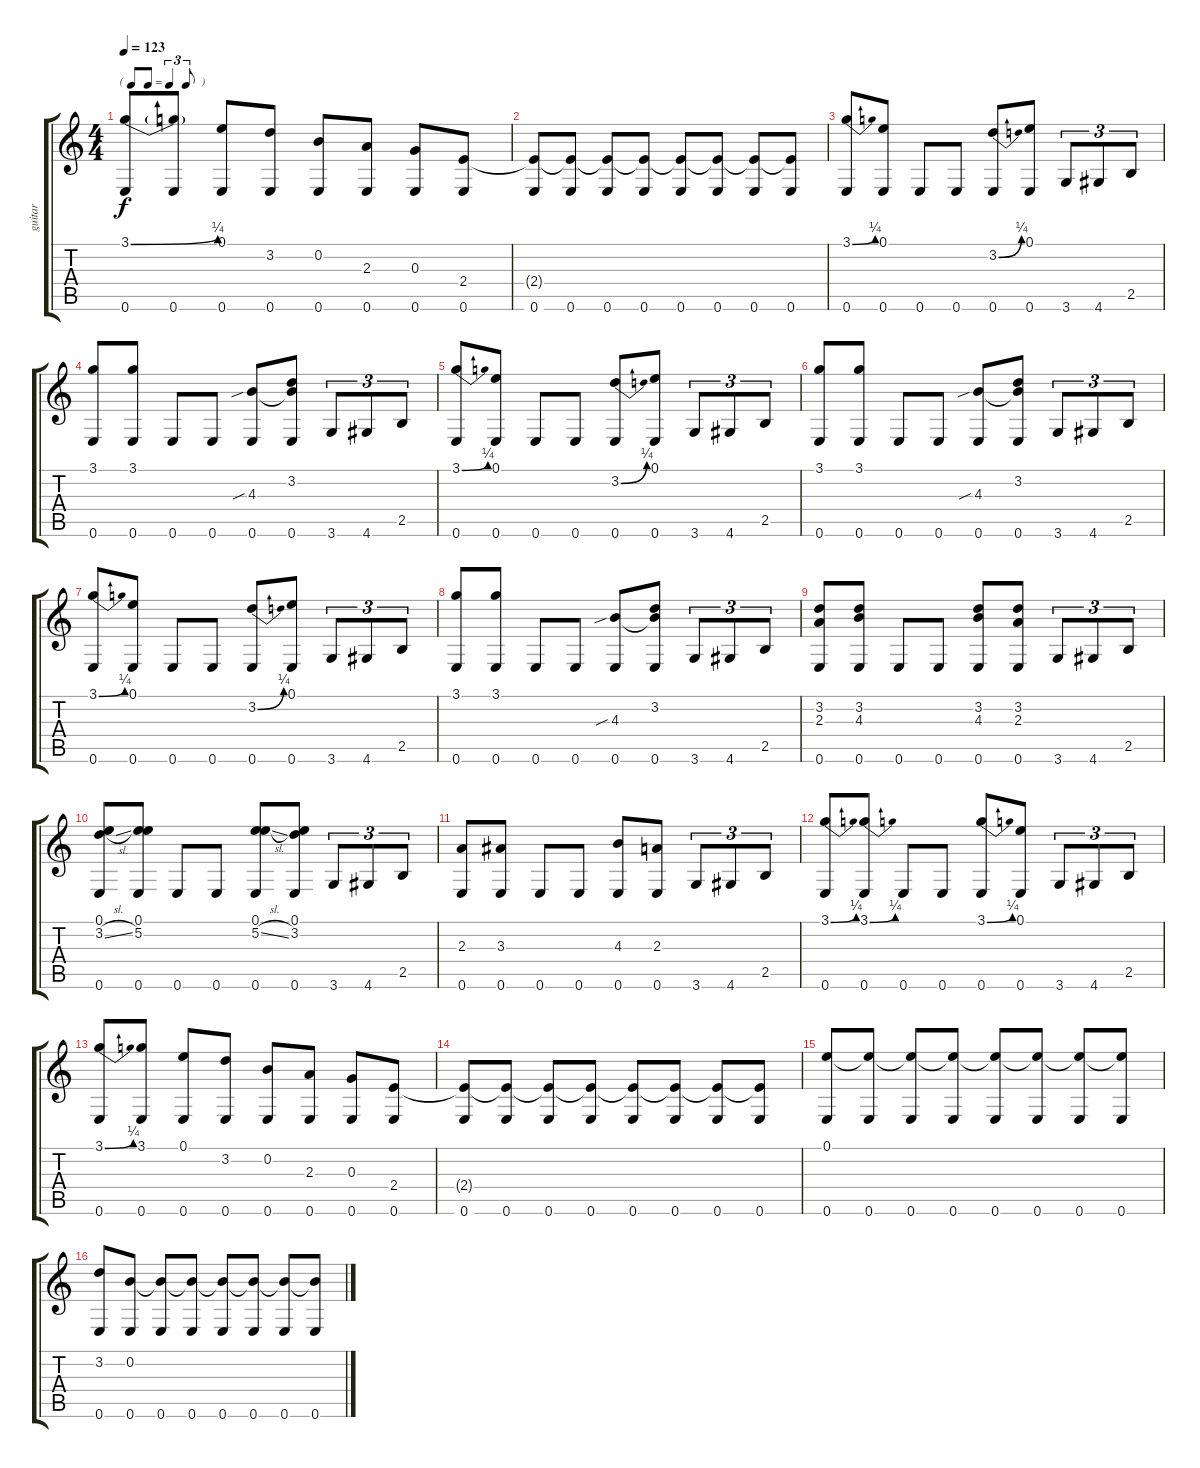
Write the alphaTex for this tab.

\track ("guitar" "guitar") {instrument acousticguitarnylon}
\staff {score tabs}
\tuning (E4 B3 G3 D3 A2 E2) {hide}
\ts (4 4)
\tf triplet8th
\tempo 123
\clef g2
\ks c
(3.1{be (bend 0 0 60 1)} 0.6).8{dy f} (3.1{t} 0.6).8 (0.1 0.6).8 (3.2 0.6).8 (0.2 0.6).8 (2.3 0.6).8 (0.3 0.6).8 (2.4 0.6).8 |
(2.4{t} 0.6).8 (2.4{t} 0.6).8 (2.4{t} 0.6).8 (2.4{t} 0.6).8 (2.4{t} 0.6).8 (2.4{t} 0.6).8 (2.4{t} 0.6).8 (2.4{t} 0.6).8 |
(3.1{be (bend 0 0 60 1)} 0.6).8 (0.1 0.6).8 0.6.8 0.6.8 (3.2{be (bend 0 0 60 1)} 0.6).8 (0.1 0.6).8 3.6.8{tu (3 2)} 4.6.8{tu (3 2)} 2.5.8{tu (3 2)} |
(3.1 0.6).8 (3.1 0.6).8 0.6.8 0.6.8 (4.3{sib} 0.6).8 (3.2 4.3{t} 0.6).8 3.6.8{tu (3 2)} 4.6.8{tu (3 2)} 2.5.8{tu (3 2)} |
(3.1{be (bend 0 0 60 1)} 0.6).8 (0.1 0.6).8 0.6.8 0.6.8 (3.2{be (bend 0 0 60 1)} 0.6).8 (0.1 0.6).8 3.6.8{tu (3 2)} 4.6.8{tu (3 2)} 2.5.8{tu (3 2)} |
(3.1 0.6).8 (3.1 0.6).8 0.6.8 0.6.8 (4.3{sib} 0.6).8 (3.2 4.3{t} 0.6).8 3.6.8{tu (3 2)} 4.6.8{tu (3 2)} 2.5.8{tu (3 2)} |
(3.1{be (bend 0 0 60 1)} 0.6).8 (0.1 0.6).8 0.6.8 0.6.8 (3.2{be (bend 0 0 60 1)} 0.6).8 (0.1 0.6).8 3.6.8{tu (3 2)} 4.6.8{tu (3 2)} 2.5.8{tu (3 2)} |
(3.1 0.6).8 (3.1 0.6).8 0.6.8 0.6.8 (4.3{sib} 0.6).8 (3.2 4.3{t} 0.6).8 3.6.8{tu (3 2)} 4.6.8{tu (3 2)} 2.5.8{tu (3 2)} |
(3.2 2.3 0.6).8 (3.2 4.3 0.6).8 0.6.8 0.6.8 (3.2 4.3 0.6).8 (3.2 2.3 0.6).8 3.6.8{tu (3 2)} 4.6.8{tu (3 2)} 2.5.8{tu (3 2)} |
(0.1 3.2{sl} 0.6).8 (0.1 5.2 0.6).8 0.6.8 0.6.8 (0.1 5.2{sl} 0.6).8 (0.1 3.2 0.6).8 3.6.8{tu (3 2)} 4.6.8{tu (3 2)} 2.5.8{tu (3 2)} |
(2.3 0.6).8 (3.3 0.6).8 0.6.8 0.6.8 (4.3 0.6).8 (2.3 0.6).8 3.6.8{tu (3 2)} 4.6.8{tu (3 2)} 2.5.8{tu (3 2)} |
(3.1{be (bend 0 0 60 1)} 0.6).8 (3.1{be (bend 0 0 60 1)} 0.6).8 0.6.8 0.6.8 (3.1{be (bend 0 0 60 1)} 0.6).8 (0.1 0.6).8 3.6.8{tu (3 2)} 4.6.8{tu (3 2)} 2.5.8{tu (3 2)} |
(3.1{be (bend 0 0 60 1)} 0.6).8 (3.1 0.6).8 (0.1 0.6).8 (3.2 0.6).8 (0.2 0.6).8 (2.3 0.6).8 (0.3 0.6).8 (2.4 0.6).8 |
(2.4{t} 0.6).8 (2.4{t} 0.6).8 (2.4{t} 0.6).8 (2.4{t} 0.6).8 (2.4{t} 0.6).8 (2.4{t} 0.6).8 (2.4{t} 0.6).8 (2.4{t} 0.6).8 |
(0.1 0.6).8 (0.1{t} 0.6).8 (0.1{t} 0.6).8 (0.1{t} 0.6).8 (0.1{t} 0.6).8 (0.1{t} 0.6).8 (0.1{t} 0.6).8 (0.1{t} 0.6).8 |
(3.2 0.6).8 (0.2 0.6).8 (0.2{t} 0.6).8 (0.2{t} 0.6).8 (0.2{t} 0.6).8 (0.2{t} 0.6).8 (0.2{t} 0.6).8 (0.2{t} 0.6).8
